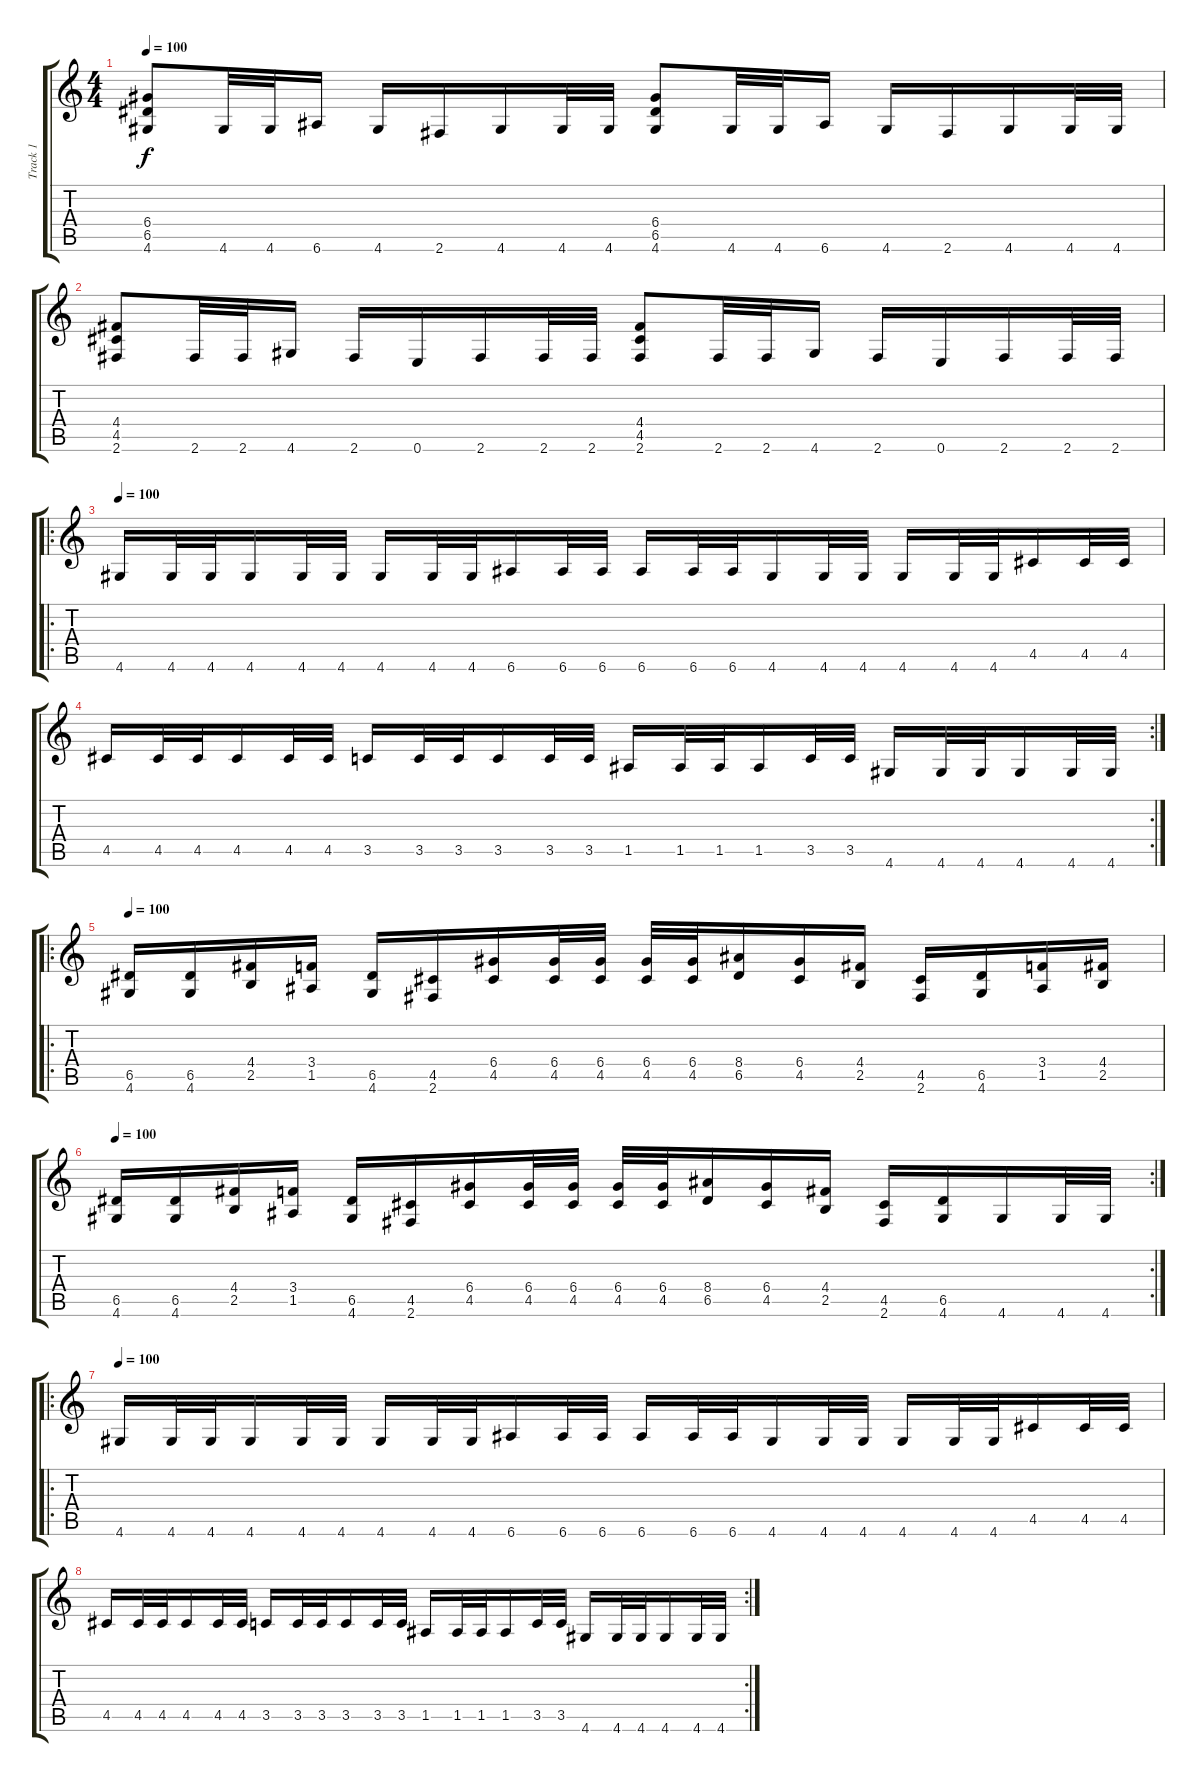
\track ("Track 1" "Track 1") {instrument distortionguitar}
\staff {score tabs}
\tuning (E4 B3 G3 D3 A2 E2) {hide}
\ts (4 4)
\tempo 100
\clef g2
\ks c
(6.4 6.5 4.6).8{dy f} 4.6.32 4.6.32 6.6.16 4.6.16 2.6.16 4.6.16 4.6.32 4.6.32 (6.4 6.5 4.6).8 4.6.32 4.6.32 6.6.16 4.6.16 2.6.16 4.6.16 4.6.32 4.6.32 |
(4.4 4.5 2.6).8 2.6.32 2.6.32 4.6.16 2.6.16 0.6.16 2.6.16 2.6.32 2.6.32 (4.4 4.5 2.6).8 2.6.32 2.6.32 4.6.16 2.6.16 0.6.16 2.6.16 2.6.32 2.6.32 |
\ro
\tempo 100
4.6.16{volume 13} 4.6.32 4.6.32 4.6.16 4.6.32 4.6.32 4.6.16 4.6.32 4.6.32 6.6.16 6.6.32 6.6.32 6.6.16 6.6.32 6.6.32 4.6.16 4.6.32 4.6.32 4.6.16 4.6.32 4.6.32 4.5.16 4.5.32 4.5.32 |
\rc 2
4.5.16 4.5.32 4.5.32 4.5.16 4.5.32 4.5.32 3.5.16 3.5.32 3.5.32 3.5.16 3.5.32 3.5.32 1.5.16 1.5.32 1.5.32 1.5.16 3.5.32 3.5.32 4.6.16 4.6.32 4.6.32 4.6.16 4.6.32 4.6.32 |
\ro
\tempo 100
(6.5 4.6).16 (6.5 4.6).16 (4.4 2.5).16 (3.4 1.5).16 (6.5 4.6).16 (4.5 2.6).16 (6.4 4.5).16 (6.4 4.5).32 (6.4 4.5).32 (6.4 4.5).32 (6.4 4.5).32 (8.4 6.5).16 (6.4 4.5).16 (4.4 2.5).16 (4.5 2.6).16 (6.5 4.6).16 (3.4 1.5).16 (4.4 2.5).16 |
\rc 2
\tempo 100
(6.5 4.6).16 (6.5 4.6).16 (4.4 2.5).16 (3.4 1.5).16 (6.5 4.6).16 (4.5 2.6).16 (6.4 4.5).16 (6.4 4.5).32 (6.4 4.5).32 (6.4 4.5).32 (6.4 4.5).32 (8.4 6.5).16 (6.4 4.5).16 (4.4 2.5).16 (4.5 2.6).16 (6.5 4.6).16 4.6.16 4.6.32 4.6.32 |
\ro
\tempo 100
4.6.16 4.6.32 4.6.32 4.6.16 4.6.32 4.6.32 4.6.16 4.6.32 4.6.32 6.6.16 6.6.32 6.6.32 6.6.16 6.6.32 6.6.32 4.6.16 4.6.32 4.6.32 4.6.16 4.6.32 4.6.32 4.5.16 4.5.32 4.5.32 |
\rc 2
4.5.16 4.5.32 4.5.32 4.5.16 4.5.32 4.5.32 3.5.16 3.5.32 3.5.32 3.5.16 3.5.32 3.5.32 1.5.16 1.5.32 1.5.32 1.5.16 3.5.32 3.5.32 4.6.16 4.6.32 4.6.32 4.6.16 4.6.32 4.6.32
